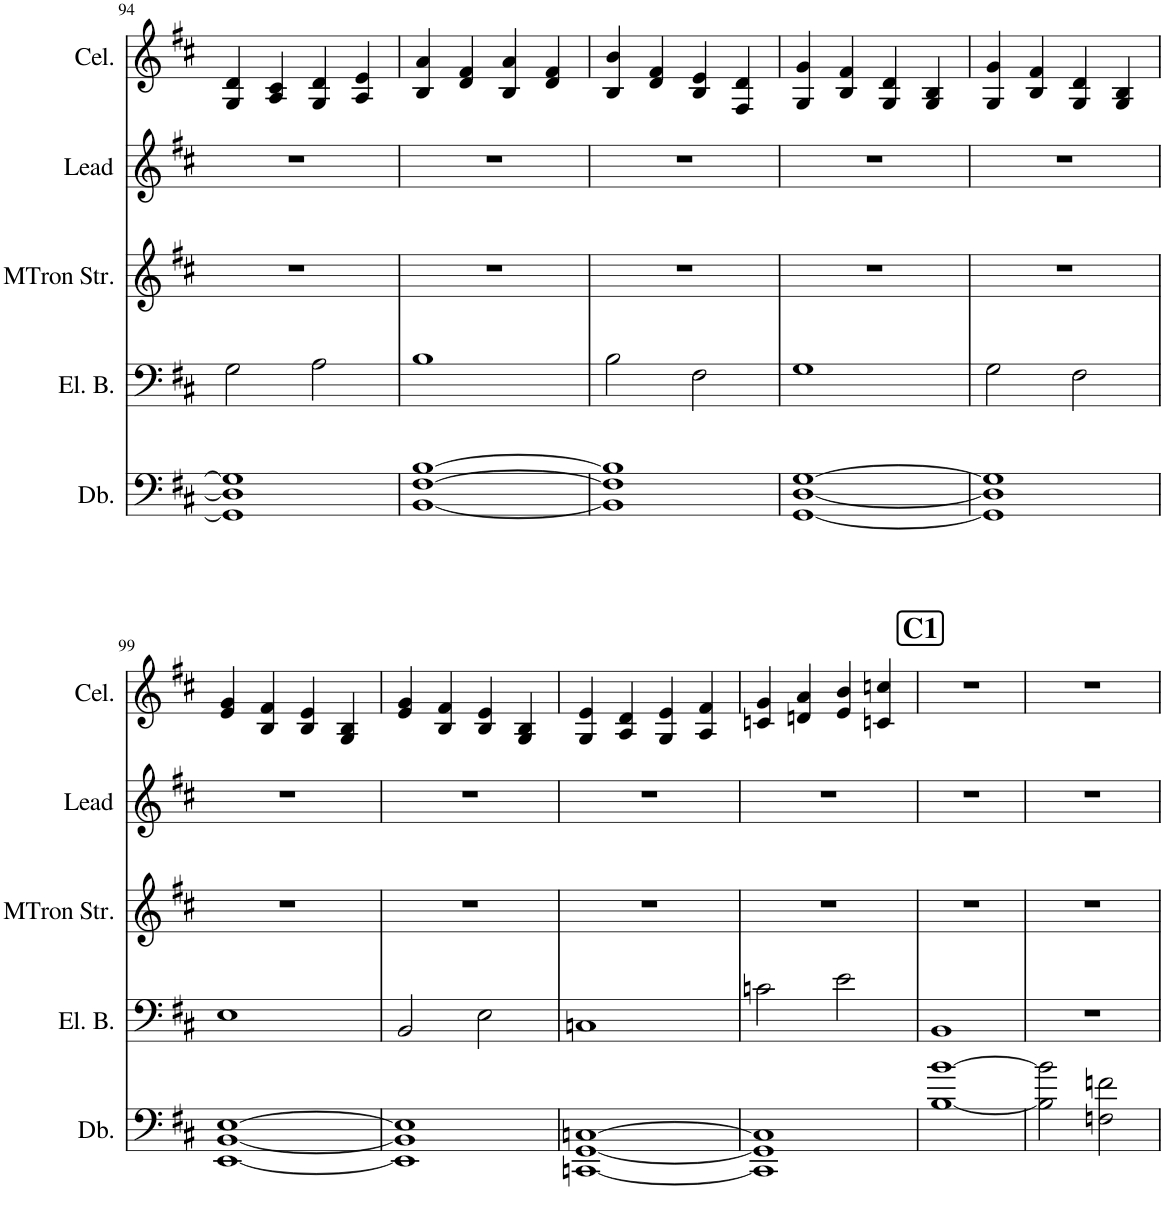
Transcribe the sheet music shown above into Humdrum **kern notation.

**kern	**kern	**kern	**kern	**kern
*part5	*part4	*part3	*part2	*part1
*staff5	*staff4	*staff3	*staff2	*staff1
*I"Double Bass	*I"Electric Bass	*I"Mellotron Strings	*I"Synth Lead	*I"Celesta
*I'Db.	*I'El. B.	*I'MTron Str.	*I'Lead	*I'Cel.
!!LO:PB:g=z
*clefF4	*clefF4	*clefG2	*clefG2	*clefG2
*Trd7c12	*Trd7c12	*	*	*Trd-7c-12
*k[f#c#]	*k[f#c#]	*k[f#c#]	*k[f#c#]	*k[f#c#]
*M4/4	*M4/4	*M4/4	*M4/4	*M4/4
=94	=94	=94	=94	=94
1GG] 1D] 1G]	2G\	1r	1r	4G/ 4d/
.	.	.	.	4A/ 4c#/
.	2A\	.	.	4G/ 4d/
.	.	.	.	4A/ 4e/
=95	=95	=95	=95	=95
[1BB [1F# [1B	1B	1r	1r	4B/ 4a/
.	.	.	.	4d/ 4f#/
.	.	.	.	4B/ 4a/
.	.	.	.	4d/ 4f#/
=96	=96	=96	=96	=96
1BB] 1F#] 1B]	2B\	1r	1r	4B/ 4b/
.	.	.	.	4d/ 4f#/
.	2F#\	.	.	4B/ 4e/
.	.	.	.	4F#/ 4d/
=97	=97	=97	=97	=97
[1GG [1D [1G	1G	1r	1r	4G/ 4g/
.	.	.	.	4B/ 4f#/
.	.	.	.	4G/ 4d/
.	.	.	.	4G/ 4B/
=98	=98	=98	=98	=98
1GG] 1D] 1G]	2G\	1r	1r	4G/ 4g/
.	.	.	.	4B/ 4f#/
.	2F#\	.	.	4G/ 4d/
.	.	.	.	4G/ 4B/
!!LO:LB:g=z
=99	=99	=99	=99	=99
[1EE [1BB [1E	1E	1r	1r	4e/ 4g/
.	.	.	.	4B/ 4f#/
.	.	.	.	4B/ 4e/
.	.	.	.	4G/ 4B/
=100	=100	=100	=100	=100
1EE] 1BB] 1E]	2BB/	1r	1r	4e/ 4g/
.	.	.	.	4B/ 4f#/
.	2E\	.	.	4B/ 4e/
.	.	.	.	4G/ 4B/
=101	=101	=101	=101	=101
[1CCn [1GG [1Cn	1Cn	1r	1r	4G/ 4e/
.	.	.	.	4A/ 4d/
.	.	.	.	4G/ 4e/
.	.	.	.	4A/ 4f#/
=102	=102	=102	=102	=102
1CC] 1GG] 1C]	2cn\	1r	1r	4cn/ 4g/
.	.	.	.	4dn/ 4a/
.	2e\	.	.	4e/ 4b/
.	.	.	.	4cn/ 4ccn/
!!LO:REH:place=s1:a:B:cj:fs=14:t=C1
=103	=103	=103	=103	=103
[1B [1b	1BB	1r	1r	1r
=104	=104	=104	=104	=104
2B\] 2b\]	1r	1r	1r	1r
2Fn\ 2fn\	.	.	.	.
=	=	=	=	=
*-	*-	*-	*-	*-
